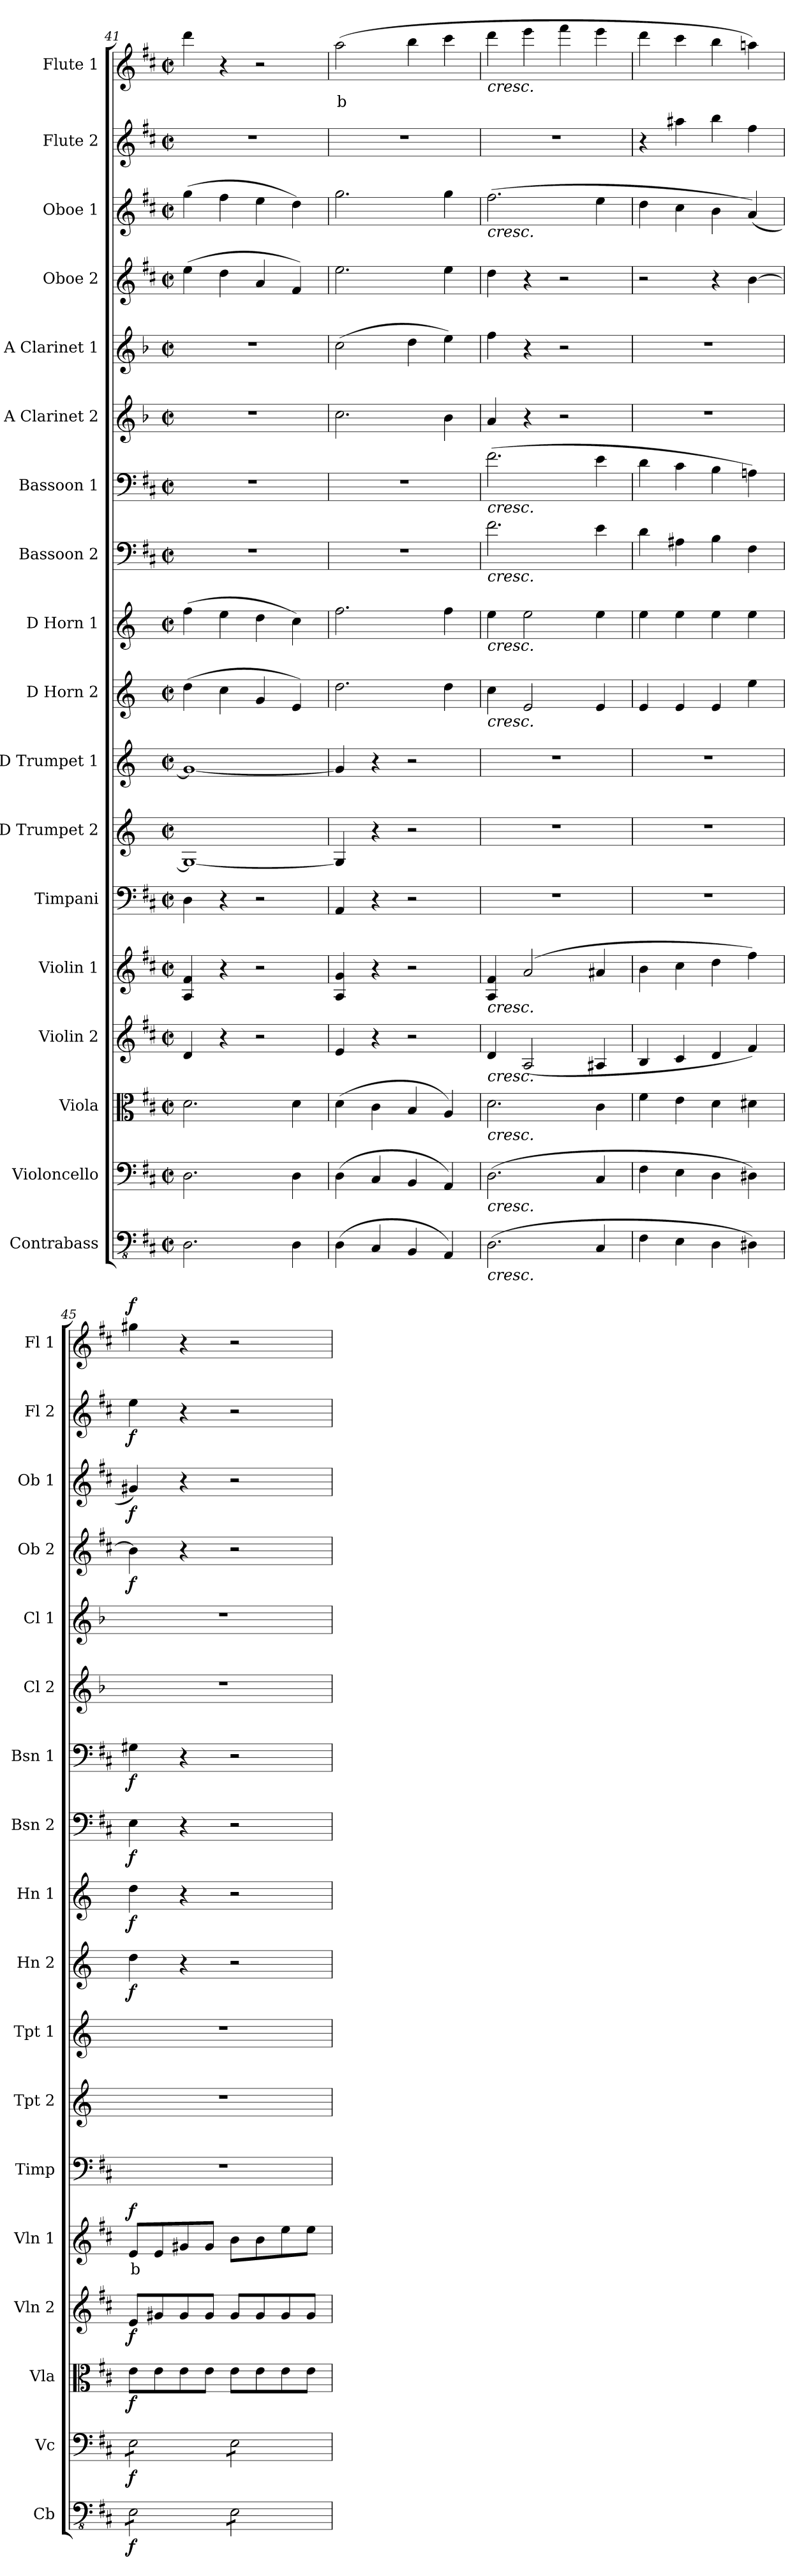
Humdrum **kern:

**kern	**dynam	**kern	**dynam	**kern	**dynam	**kern	**dynam	**kern	**text	**dynam	**kern	**kern	**kern	**kern	**dynam	**kern	**dynam	**kern	**dynam	**kern	**dynam	**kern	**kern	**kern	**dynam	**kern	**dynam	**kern	**dynam	**kern	**text	**dynam
*part18	*part18	*part17	*part17	*part16	*part16	*part15	*part15	*part14	*part14	*part14	*part13	*part12	*part11	*part10	*part10	*part9	*part9	*part8	*part8	*part7	*part7	*part6	*part5	*part4	*part4	*part3	*part3	*part2	*part2	*part1	*part1	*part1
*staff18	*staff18	*staff17	*staff17	*staff16	*staff16	*staff15	*staff15	*staff14	*staff14	*staff14	*staff13	*staff12	*staff11	*staff10	*staff10	*staff9	*staff9	*staff8	*staff8	*staff7	*staff7	*staff6	*staff5	*staff4	*staff4	*staff3	*staff3	*staff2	*staff2	*staff1	*staff1	*staff1
*I"Contrabass	*	*I"Violoncello	*	*I"Viola	*	*I"Violin 2	*	*I"Violin 1	*	*	*I"Timpani	*I"D Trumpet 2	*I"D Trumpet 1	*I"D Horn 2	*	*I"D Horn 1	*	*I"Bassoon 2	*	*I"Bassoon 1	*	*I"A Clarinet 2	*I"A Clarinet 1	*I"Oboe 2	*	*I"Oboe 1	*	*I"Flute 2	*	*I"Flute 1	*	*
*I'Cb	*	*I'Vc	*	*I'Vla	*	*I'Vln 2	*	*I'Vln 1	*	*	*I'Timp	*I'Tpt 2	*I'Tpt 1	*I'Hn 2	*	*I'Hn 1	*	*I'Bsn 2	*	*I'Bsn 1	*	*I'Cl 2	*I'Cl 1	*I'Ob 2	*	*I'Ob 1	*	*I'Fl 2	*	*I'Fl 1	*	*
*clefFv4	*	*clefF4	*	*clefC3	*	*clefG2	*	*clefG2	*	*	*clefF4	*clefG2	*clefG2	*clefG2	*	*clefG2	*	*clefF4	*	*clefF4	*	*clefG2	*clefG2	*clefG2	*	*clefG2	*	*clefG2	*	*clefG2	*	*
*	*	*	*	*	*	*	*	*	*	*	*	*ITrd-1c-2	*ITrd-1c-2	*ITrd6c10	*	*ITrd6c10	*	*	*	*	*	*ITrd2c3	*ITrd2c3	*	*	*	*	*	*	*	*	*
*k[f#c#]	*	*k[f#c#]	*	*k[f#c#]	*	*k[f#c#]	*	*k[f#c#]	*	*	*k[f#c#]	*k[f#c#]	*k[f#c#]	*k[f#c#]	*	*k[f#c#]	*	*k[f#c#]	*	*k[f#c#]	*	*k[f#c#]	*k[f#c#]	*k[f#c#]	*	*k[f#c#]	*	*k[f#c#]	*	*k[f#c#]	*	*
*M2/2	*	*M2/2	*	*M2/2	*	*M2/2	*	*M2/2	*	*	*M2/2	*M2/2	*M2/2	*M2/2	*	*M2/2	*	*M2/2	*	*M2/2	*	*M2/2	*M2/2	*M2/2	*	*M2/2	*	*M2/2	*	*M2/2	*	*
*met(c|)	*	*met(c|)	*	*met(c|)	*	*met(c|)	*	*met(c|)	*	*	*met(c|)	*met(c|)	*met(c|)	*met(c|)	*	*met(c|)	*	*met(c|)	*	*met(c|)	*	*met(c|)	*met(c|)	*met(c|)	*	*met(c|)	*	*met(c|)	*	*met(c|)	*	*
=41	=41	=41	=41	=41	=41	=41	=41	=41	=41	=41	=41	=41	=41	=41	=41	=41	=41	=41	=41	=41	=41	=41	=41	=41	=41	=41	=41	=41	=41	=41	=41	=41
2.DD\	.	2.D\	.	2.d\	.	4d/	.	4A/ 4f#/	.	.	4D\	1A_	1a_	(4e\	.	(4g\	.	1r	.	1r	.	1r	1r	(4ee\	.	(4gg\	.	1r	.	4ddd\	.	.
.	.	.	.	.	.	4r	.	4r	.	.	4r	.	.	4d\	.	4f#\	.	.	.	.	.	.	.	4dd\	.	4ff#\	.	.	.	4r	.	.
.	.	.	.	.	.	2r	.	2r	.	.	2r	.	.	4A/	.	4e\	.	.	.	.	.	.	.	4a/	.	4ee\	.	.	.	2r	.	.
4DD\	.	4D\	.	4d\	.	.	.	.	.	.	.	.	.	4F#/)	.	4d\)	.	.	.	.	.	.	.	4f#/)	.	4dd\)	.	.	.	.	.	.
=42	=42	=42	=42	=42	=42	=42	=42	=42	=42	=42	=42	=42	=42	=42	=42	=42	=42	=42	=42	=42	=42	=42	=42	=42	=42	=42	=42	=42	=42	=42	=42	=42
!	!	!	!	!	!	!	!	!	!	!	!	!	!	!	!	!	!	!	!	!	!	!	!	!	!	!	!	!	!	!	!LO:LY:b:color=#FF0000	!
(4DD\	.	(4D\	.	(4d\	.	4e/	.	4A/ 4g/	.	.	4AA/	4A/]	4a/]	2.e\	.	2.g\	.	1r	.	1r	.	2.a\	(2a\	2.ee\	.	2.gg\	.	1r	.	(2aa\	b	.
4CC#/	.	4C#/	.	4c#\	.	4r	.	4r	.	.	4r	4r	4r	.	.	.	.	.	.	.	.	.	.	.	.	.	.	.	.	.	.	.
4BBB/	.	4BB/	.	4B/	.	2r	.	2r	.	.	2r	2r	2r	.	.	.	.	.	.	.	.	.	4b\	.	.	.	.	.	.	4bb\	.	.
4AAA/)	.	4AA/)	.	4A/)	.	.	.	.	.	.	.	.	.	4e\	.	4g\	.	.	.	.	.	4g\	4cc#\)	4ee\	.	4gg\	.	.	.	4ccc#\	.	.
=43	=43	=43	=43	=43	=43	=43	=43	=43	=43	=43	=43	=43	=43	=43	=43	=43	=43	=43	=43	=43	=43	=43	=43	=43	=43	=43	=43	=43	=43	=43	=43	=43
!	!	!	!	!	!	!	!	!	!	!	!	!	!	!	!	!	!	!	!	!	!	!	!	!	!	!	!	!	!	!LO:TX:b:i:t=cresc.	!	!
!	!	!	!	!	!	!	!	!	!	!	!	!	!	!	!	!	!	!	!	!	!	!	!	!	!	!LO:TX:b:i:t=cresc.	!	!	!	!	!	!
!	!	!	!	!	!	!	!	!	!	!	!	!	!	!	!	!	!	!	!	!LO:TX:b:i:t=cresc.	!	!	!	!	!	!	!	!	!	!	!	!
!	!	!	!	!	!	!	!	!	!	!	!	!	!	!	!	!	!	!LO:TX:b:i:t=cresc.	!	!	!	!	!	!	!	!	!	!	!	!	!	!
!	!	!	!	!	!	!	!	!	!	!	!	!	!	!	!	!LO:TX:b:i:t=cresc.	!	!	!	!	!	!	!	!	!	!	!	!	!	!	!	!
!	!	!	!	!	!	!	!	!	!	!	!	!	!	!LO:TX:b:i:t=cresc.	!	!	!	!	!	!	!	!	!	!	!	!	!	!	!	!	!	!
!	!	!	!	!	!	!	!	!LO:TX:b:i:t=cresc.	!	!	!	!	!	!	!	!	!	!	!	!	!	!	!	!	!	!	!	!	!	!	!	!
!	!	!	!	!	!	!LO:TX:b:i:t=cresc.	!	!	!	!	!	!	!	!	!	!	!	!	!	!	!	!	!	!	!	!	!	!	!	!	!	!
!	!	!	!	!LO:TX:b:i:t=cresc.	!	!	!	!	!	!	!	!	!	!	!	!	!	!	!	!	!	!	!	!	!	!	!	!	!	!	!	!
!	!	!LO:TX:b:i:t=cresc.	!	!	!	!	!	!	!	!	!	!	!	!	!	!	!	!	!	!	!	!	!	!	!	!	!	!	!	!	!	!
!LO:TX:b:i:t=cresc.	!	!	!	!	!	!	!	!	!	!	!	!	!	!	!	!	!	!	!	!	!	!	!	!	!	!	!	!	!	!	!	!
(2.DD\	.	(2.D\	.	2.d\	.	4d/	.	4A/ 4f#/	.	.	1r	1r	1r	4d\	.	4f#\	.	2.f#\	.	(2.f#\	.	4f#/	4dd\	4dd\	.	(2.ff#\	.	1r	.	4ddd\	.	.
.	.	.	.	.	.	(2A/	.	(2a/	.	.	.	.	.	2F#/	.	2f#\	.	.	.	.	.	4r	4r	4r	.	.	.	.	.	4eee\	.	.
.	.	.	.	.	.	.	.	.	.	.	.	.	.	.	.	.	.	.	.	.	.	2r	2r	2r	.	.	.	.	.	4fff#\	.	.
4CC#/	.	4C#/	.	4c#\	.	4A#X/	.	4a#X/	.	.	.	.	.	4F#/	.	4f#\	.	4e\	.	4e\	.	.	.	.	.	4ee\	.	.	.	4eee\	.	.
=44	=44	=44	=44	=44	=44	=44	=44	=44	=44	=44	=44	=44	=44	=44	=44	=44	=44	=44	=44	=44	=44	=44	=44	=44	=44	=44	=44	=44	=44	=44	=44	=44
4FF#\	.	4F#\	.	4f#\	.	4B/	.	4b\	.	.	1r	1r	1r	4F#/	.	4f#\	.	4d\	.	4d\	.	1r	1r	2r	.	4dd\	.	4r	.	4ddd\	.	.
4EE\	.	4E\	.	4e\	.	4c#/	.	4cc#\	.	.	.	.	.	4F#/	.	4f#\	.	4A#X\	.	4c#\	.	.	.	.	.	4cc#\	.	4aa#X\	.	4ccc#\	.	.
4DD\	.	4D\	.	4d\	.	4d/	.	4dd\	.	.	.	.	.	4F#/	.	4f#\	.	4B\	.	4B\	.	.	.	4r	.	4b\	.	4bb\	.	4bb\	.	.
4DD#X\)	.	4D#X\)	.	4d#X\	.	4f#/)	.	4ff#\)	.	.	.	.	.	4f#\	.	4f#\	.	4F#\	.	4An\)	.	.	.	[4b\	.	(4a/)	.	4ff#\	.	4aan\)	.	.
=45	=45	=45	=45	=45	=45	=45	=45	=45	=45	=45	=45	=45	=45	=45	=45	=45	=45	=45	=45	=45	=45	=45	=45	=45	=45	=45	=45	=45	=45	=45	=45	=45
!	!LO:DY:b	!	!LO:DY:b	!	!LO:DY:b	!	!LO:DY:b	!	!LO:LY:b:color=#FF0000	!LO:DY:b	!	!	!	!	!LO:DY:b	!	!LO:DY:b	!	!LO:DY:b	!	!LO:DY:b	!	!	!	!LO:DY:b	!	!LO:DY:b	!	!LO:DY:b	!	!	!LO:DY:b
*tremolo	*	*	*	*	*	*	*	*	*	*	*	*	*	*	*	*	*	*	*	*	*	*	*	*	*	*	*	*	*	*	*	*
*	*	*tremolo	*	*	*	*	*	*	*	*	*	*	*	*	*	*	*	*	*	*	*	*	*	*	*	*	*	*	*	*	*	*
8EE\L	f	8E\L	f	8e\L	f	8e/L	f	8e/L	b	f	1r	1r	1r	4e\	f	4e\	f	4E\	f	4G#X\	f	1r	1r	4b\]	f	4g#X/)	f	4ee\	f	4gg#X\	.	f
8EE\	.	8E\	.	8e\	.	8g#X/	.	8e/	.	.	.	.	.	.	.	.	.	.	.	.	.	.	.	.	.	.	.	.	.	.	.	.
8EE\	.	8E\	.	8e\	.	8g#/	.	8g#X/	.	.	.	.	.	4r	.	4r	.	4r	.	4r	.	.	.	4r	.	4r	.	4r	.	4r	.	.
8EE\J	.	8E\J	.	8e\J	.	8g#/J	.	8g#/J	.	.	.	.	.	.	.	.	.	.	.	.	.	.	.	.	.	.	.	.	.	.	.	.
8EE\L	.	8E\L	.	8e\L	.	8g#/L	.	8b\L	.	.	.	.	.	2r	.	2r	.	2r	.	2r	.	.	.	2r	.	2r	.	2r	.	2r	.	.
8EE\	.	8E\	.	8e\	.	8g#/	.	8b\	.	.	.	.	.	.	.	.	.	.	.	.	.	.	.	.	.	.	.	.	.	.	.	.
8EE\	.	8E\	.	8e\	.	8g#/	.	8ee\	.	.	.	.	.	.	.	.	.	.	.	.	.	.	.	.	.	.	.	.	.	.	.	.
8EE\J	.	8E\J	.	8e\J	.	8g#/J	.	8ee\J	.	.	.	.	.	.	.	.	.	.	.	.	.	.	.	.	.	.	.	.	.	.	.	.
*	*	*Xtremolo	*	*	*	*	*	*	*	*	*	*	*	*	*	*	*	*	*	*	*	*	*	*	*	*	*	*	*	*	*	*
*Xtremolo	*	*	*	*	*	*	*	*	*	*	*	*	*	*	*	*	*	*	*	*	*	*	*	*	*	*	*	*	*	*	*	*
=	=	=	=	=	=	=	=	=	=	=	=	=	=	=	=	=	=	=	=	=	=	=	=	=	=	=	=	=	=	=	=	=
*-	*-	*-	*-	*-	*-	*-	*-	*-	*-	*-	*-	*-	*-	*-	*-	*-	*-	*-	*-	*-	*-	*-	*-	*-	*-	*-	*-	*-	*-	*-	*-	*-
